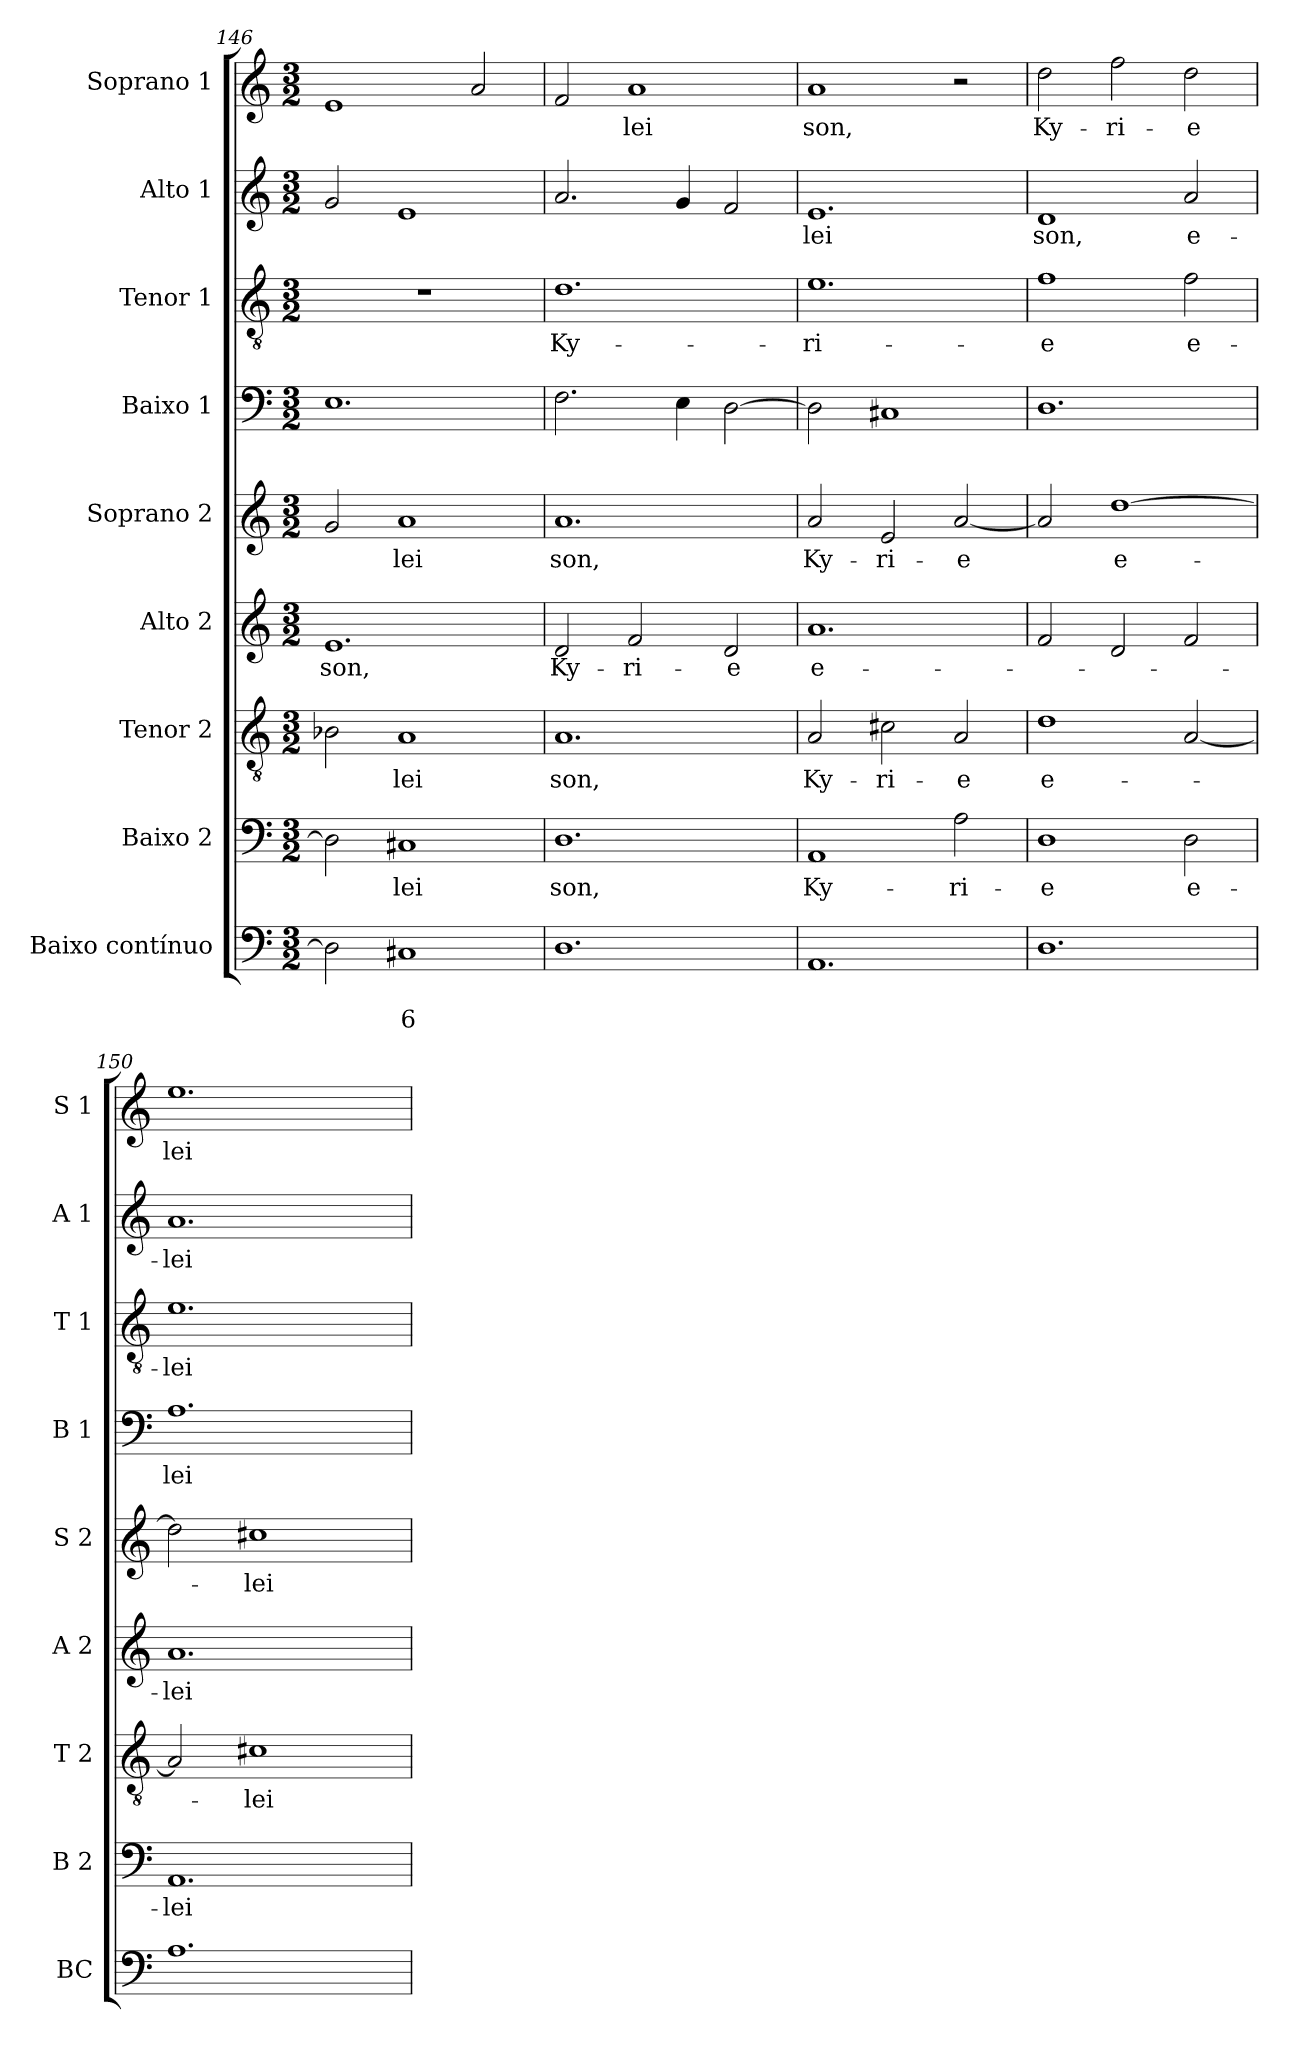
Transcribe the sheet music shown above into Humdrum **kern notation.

**kern	**text	**text	**kern	**text	**kern	**text	**kern	**text	**kern	**text	**kern	**text	**kern	**text	**kern	**text	**kern	**text
*part9	*part9	*part9	*part8	*part8	*part7	*part7	*part6	*part6	*part5	*part5	*part4	*part4	*part3	*part3	*part2	*part2	*part1	*part1
*staff9	*staff9	*staff9	*staff8	*staff8	*staff7	*staff7	*staff6	*staff6	*staff5	*staff5	*staff4	*staff4	*staff3	*staff3	*staff2	*staff2	*staff1	*staff1
*I"Baixo contínuo	*	*	*I"Baixo 2	*	*I"Tenor 2	*	*I"Alto 2	*	*I"Soprano 2	*	*I"Baixo 1	*	*I"Tenor 1	*	*I"Alto 1	*	*I"Soprano 1	*
*I'BC	*	*	*I'B 2	*	*I'T 2	*	*I'A 2	*	*I'S 2	*	*I'B 1	*	*I'T 1	*	*I'A 1	*	*I'S 1	*
*clefF4	*	*	*clefF4	*	*clefGv2	*	*clefG2	*	*clefG2	*	*clefF4	*	*clefGv2	*	*clefG2	*	*clefG2	*
*k[]	*	*	*k[]	*	*k[]	*	*k[]	*	*k[]	*	*k[]	*	*k[]	*	*k[]	*	*k[]	*
*C:	*	*	*C:	*	*C:	*	*C:	*	*C:	*	*C:	*	*C:	*	*C:	*	*C:	*
*M3/2	*	*	*M3/2	*	*M3/2	*	*M3/2	*	*M3/2	*	*M3/2	*	*M3/2	*	*M3/2	*	*M3/2	*
=146	=146	=146	=146	=146	=146	=146	=146	=146	=146	=146	=146	=146	=146	=146	=146	=146	=146	=146
!	!	!	!	!	!	!	!	!LO:LY:b	!	!	!	!	!	!	!	!	!	!
2D\]	.	.	2D\]	.	2B-X\	.	1.e	son,	2g/	.	1.E	.	1.r	.	2g/	.	1e	.
!	!	!LO:LY:b	!	!LO:LY:b	!	!LO:LY:b	!	!	!	!LO:LY:b	!	!	!	!	!	!	!	!
1C#X	.	6	1C#X	-lei	1A	-lei	.	.	1a	-lei	.	.	.	.	1e	.	.	.
.	.	.	.	.	.	.	.	.	.	.	.	.	.	.	.	.	2a/	.
=147	=147	=147	=147	=147	=147	=147	=147	=147	=147	=147	=147	=147	=147	=147	=147	=147	=147	=147
!	!	!	!	!LO:LY:b	!	!LO:LY:b	!	!LO:LY:b	!	!LO:LY:b	!	!	!	!LO:LY:b	!	!	!	!
1.D	.	.	1.D	son,	1.A	son,	2d/	Ky-	1.a	son,	2.F\	.	1.d	Ky-	2.a/	.	2f/	.
!	!	!	!	!	!	!	!	!LO:LY:b	!	!	!	!	!	!	!	!	!	!LO:LY:b
.	.	.	.	.	.	.	2f/	-ri-	.	.	.	.	.	.	.	.	1a	-lei
.	.	.	.	.	.	.	.	.	.	.	4E\	.	.	.	4g/	.	.	.
!	!	!	!	!	!	!	!	!LO:LY:b	!	!	!	!	!	!	!	!	!	!
.	.	.	.	.	.	.	2d/	-e	.	.	[2D\	.	.	.	2f/	.	.	.
=148	=148	=148	=148	=148	=148	=148	=148	=148	=148	=148	=148	=148	=148	=148	=148	=148	=148	=148
*^	*	*	*	*	*	*	*	*	*	*	*	*	*	*	*	*	*	*
!	!	!	!	!	!LO:LY:b	!	!LO:LY:b	!	!LO:LY:b	!	!LO:LY:b	!	!	!	!LO:LY:b	!	!LO:LY:b	!	!LO:LY:b
1.AA	2ryy	.	.	1AA	Ky-	2A/	Ky-	1.a	e-	2a/	Ky-	2D\]	.	1.e	-ri-	1.e	-lei	1a	son,
!	!	!	!	!	!	!	!LO:LY:b	!	!	!	!LO:LY:b	!	!	!	!	!	!	!	!
.	2ryy	.	.	.	.	2c#X\	-ri-	.	.	2e/	-ri-	1C#X	.	.	.	.	.	.	.
!	!	!	!	!	!LO:LY:b	!	!LO:LY:b	!	!	!	!LO:LY:b	!	!	!	!	!	!	!	!
.	2ryy	.	.	2A\	-ri-	2A/	-e	.	.	[2a/	-e	.	.	.	.	.	.	2r	.
=149	=149	=149	=149	=149	=149	=149	=149	=149	=149	=149	=149	=149	=149	=149	=149	=149	=149	=149	=149
!	!	!	!	!	!LO:LY:b	!	!LO:LY:b	!	!	!	!	!	!	!	!LO:LY:b	!	!LO:LY:b	!	!LO:LY:b
*v	*v	*	*	*	*	*	*	*	*	*	*	*	*	*	*	*	*	*	*
1.D	.	.	1D	-e	1d	e-	2f/	.	2a/]	.	1.D	.	1f	-e	1d	son,	2dd\	Ky-
!	!	!	!	!	!	!	!	!	!	!LO:LY:b	!	!	!	!	!	!	!	!LO:LY:b
.	.	.	.	.	.	.	2d/	.	[1dd	e-	.	.	.	.	.	.	2ff\	-ri-
!	!	!	!	!LO:LY:b	!	!	!	!	!	!	!	!	!	!LO:LY:b	!	!LO:LY:b	!	!LO:LY:b
.	.	.	2D\	e-	[2A/	.	2f/	.	.	.	.	.	2f\	e-	2a/	e-	2dd\	-e
=150	=150	=150	=150	=150	=150	=150	=150	=150	=150	=150	=150	=150	=150	=150	=150	=150	=150	=150
*^	*	*	*	*	*	*	*	*	*	*	*	*	*	*	*	*	*	*
!	!	!	!	!	!LO:LY:b	!	!	!	!LO:LY:b	!	!	!	!LO:LY:b	!	!LO:LY:b	!	!LO:LY:b	!	!LO:LY:b
1.A	2ryy	.	.	1.AA	-lei-	2A/]	.	1.a	-lei-	2dd\]	.	1.A	-lei-	1.e	-lei-	1.a	-lei-	1.ee	lei-
!	!	!	!	!	!	!	!LO:LY:b	!	!	!	!LO:LY:b	!	!	!	!	!	!	!	!
.	2ryy	.	.	.	.	1c#X	-lei-	.	.	1cc#X	-lei-	.	.	.	.	.	.	.	.
.	2ryy	.	.	.	.	.	.	.	.	.	.	.	.	.	.	.	.	.	.
*v	*v	*	*	*	*	*	*	*	*	*	*	*	*	*	*	*	*	*	*
=	=	=	=	=	=	=	=	=	=	=	=	=	=	=	=	=	=	=
*-	*-	*-	*-	*-	*-	*-	*-	*-	*-	*-	*-	*-	*-	*-	*-	*-	*-	*-
